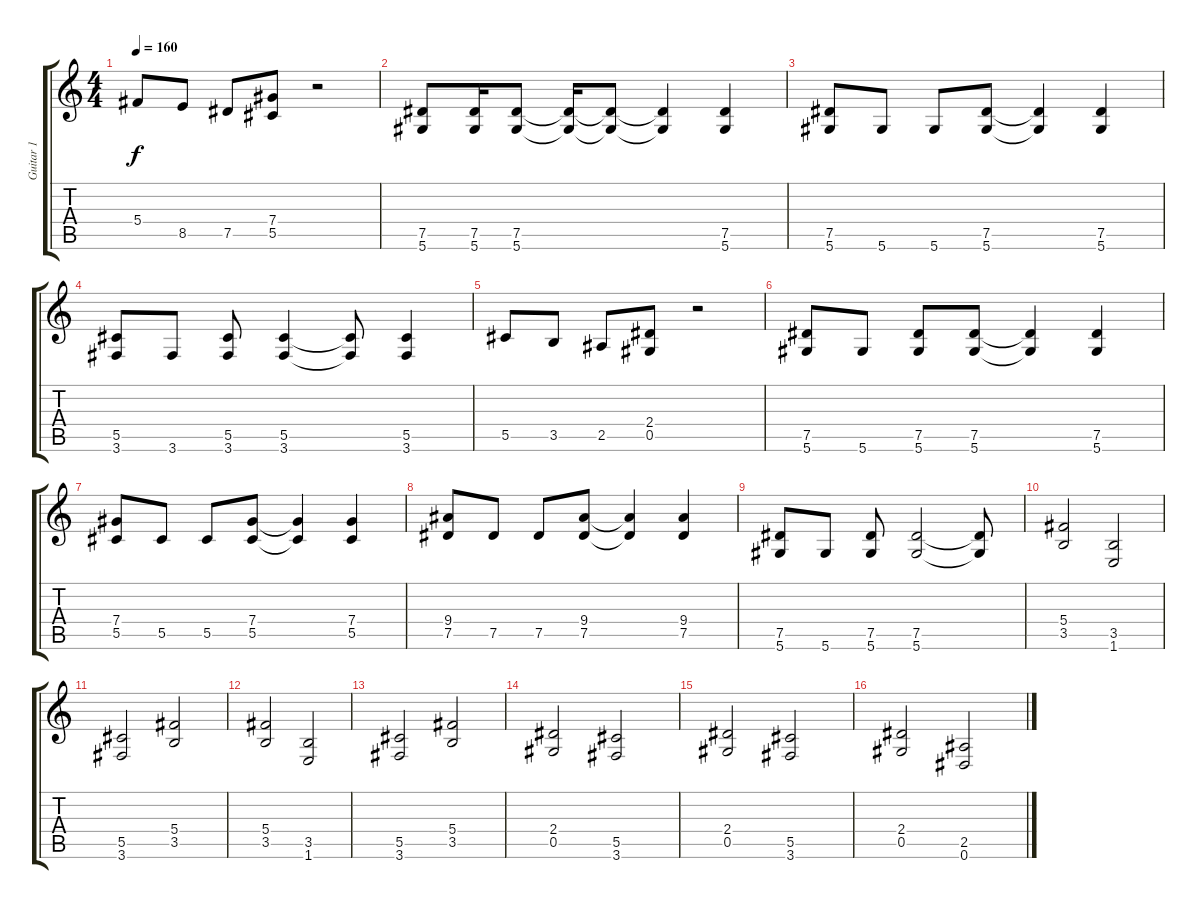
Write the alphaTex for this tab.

\track ("Guitar 1" "Guitar 1") {instrument distortionguitar}
\staff {score tabs}
\tuning (Eb4 Bb3 Gb3 Db3 Ab2 Eb2) {hide}
\ts (4 4)
\tempo 160
\clef g2
\ks c
5.4.8{dy f} 8.5.8 7.5.8 (7.4 5.5).8 r.2 |
(7.5 5.6).8 (7.5 5.6).16 (7.5 5.6).8 (7.5{t} 5.6{t}).16 (7.5{t} 5.6{t}).8 (7.5{t} 5.6{t}).4 (7.5 5.6).4 |
(7.5 5.6).8 5.6.8 5.6.8 (7.5 5.6).8 (7.5{t} 5.6{t}).4 (7.5 5.6).4 |
(5.5 3.6).8 3.6.8 (5.5 3.6).8 (5.5 3.6).4 (5.5{t} 3.6{t}).8 (5.5 3.6).4 |
5.5.8 3.5.8 2.5.8 (2.4 0.5).8 r.2 |
(7.5 5.6).8 5.6.8 (7.5 5.6).8 (7.5 5.6).8 (7.5{t} 5.6{t}).4 (7.5 5.6).4 |
(7.4 5.5).8 5.5.8 5.5.8 (7.4 5.5).8 (7.4{t} 5.5{t}).4 (7.4 5.5).4 |
(9.4 7.5).8 7.5.8 7.5.8 (9.4 7.5).8 (9.4{t} 7.5{t}).4 (9.4 7.5).4 |
(7.5 5.6).8 5.6.8 (7.5 5.6).8 (7.5 5.6).2 (7.5{t} 5.6{t}).8 |
(5.4 3.5).2 (3.5 1.6).2 |
(5.5 3.6).2 (5.4 3.5).2 |
(5.4 3.5).2 (3.5 1.6).2 |
(5.5 3.6).2 (5.4 3.5).2 |
(2.4 0.5).2 (5.5 3.6).2 |
(2.4 0.5).2 (5.5 3.6).2 |
(2.4 0.5).2 (2.5 0.6).2
